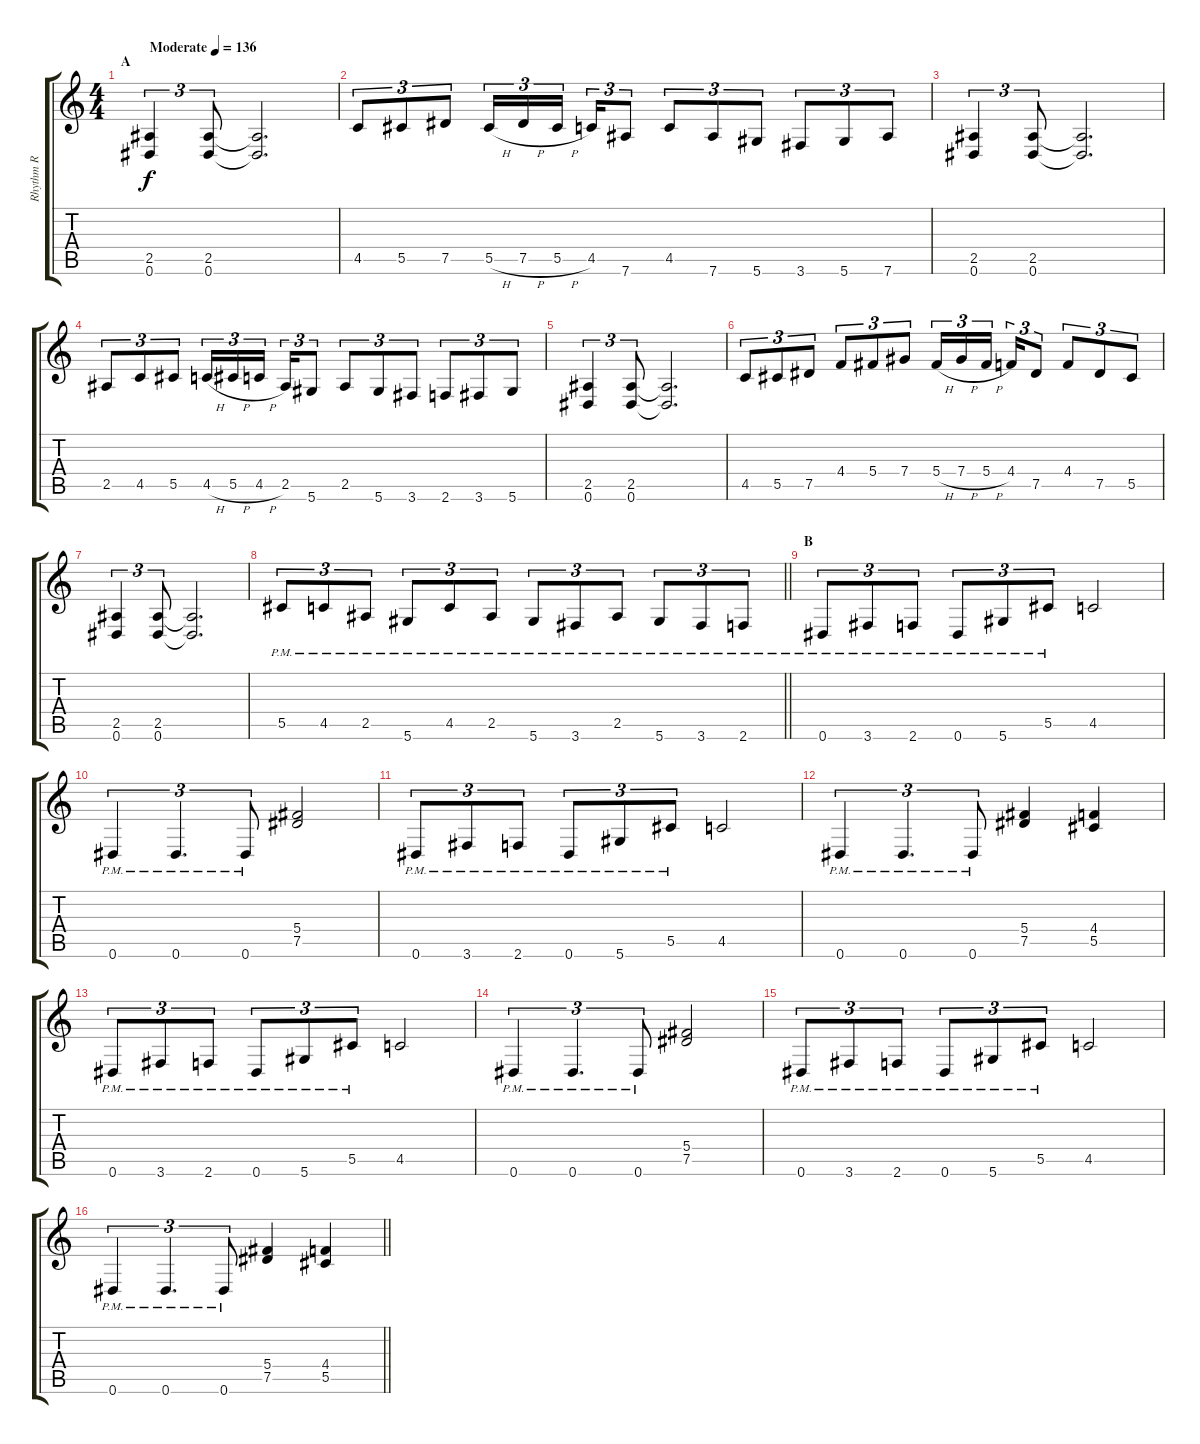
\track ("Rhythm R" "Rhythm R") {instrument overdrivenguitar}
\staff {score tabs}
\tuning (Eb4 Bb3 Gb3 Db3 Ab2 Eb2) {hide}
\ts (4 4)
\section ("" "A")
\tempo (136 "Moderate")
\clef g2
\ks c
(2.5 0.6).4{tu (3 2) dy f instrument overdrivenguitar} (2.5 0.6).8{tu (3 2)} (2.5{t} 0.6{t}).2{d} |
4.5.8{tu (3 2)} 5.5.8{tu (3 2)} 7.5.8{tu (3 2)} 5.5{h}.16{tu (3 2)} 7.5{h}.16{tu (3 2)} 5.5{h}.16{tu (3 2) beam splitsecondary} 4.5.16{tu (3 2)} 7.6.8{tu (3 2)} 4.5.8{tu (3 2)} 7.6.8{tu (3 2)} 5.6.8{tu (3 2)} 3.6.8{tu (3 2)} 5.6.8{tu (3 2)} 7.6.8{tu (3 2)} |
(2.5 0.6).4{tu (3 2)} (2.5 0.6).8{tu (3 2)} (2.5{t} 0.6{t}).2{d} |
2.5.8{tu (3 2)} 4.5.8{tu (3 2)} 5.5.8{tu (3 2)} 4.5{h}.16{tu (3 2)} 5.5{h}.16{tu (3 2)} 4.5{h}.16{tu (3 2) beam splitsecondary} 2.5.16{tu (3 2)} 5.6.8{tu (3 2)} 2.5.8{tu (3 2)} 5.6.8{tu (3 2)} 3.6.8{tu (3 2)} 2.6.8{tu (3 2)} 3.6.8{tu (3 2)} 5.6.8{tu (3 2)} |
(2.5 0.6).4{tu (3 2)} (2.5 0.6).8{tu (3 2)} (2.5{t} 0.6{t}).2{d} |
4.5.8{tu (3 2)} 5.5.8{tu (3 2)} 7.5.8{tu (3 2)} 4.4.8{tu (3 2)} 5.4.8{tu (3 2)} 7.4.8{tu (3 2)} 5.4{h}.16{tu (3 2)} 7.4{h}.16{tu (3 2)} 5.4{h}.16{tu (3 2) beam splitsecondary} 4.4.16{tu (3 2)} 7.5.8{tu (3 2)} 4.4.8{tu (3 2)} 7.5.8{tu (3 2)} 5.5.8{tu (3 2)} |
(2.5 0.6).4{tu (3 2)} (2.5 0.6).8{tu (3 2)} (2.5{t} 0.6{t}).2{d} |
\barLineRight lightlight
5.5{pm}.8{tu (3 2)} 4.5{pm}.8{tu (3 2)} 2.5{pm}.8{tu (3 2)} 5.6{pm}.8{tu (3 2)} 4.5{pm}.8{tu (3 2)} 2.5{pm}.8{tu (3 2)} 5.6{pm}.8{tu (3 2)} 3.6{pm}.8{tu (3 2)} 2.5{pm}.8{tu (3 2)} 5.6{pm}.8{tu (3 2)} 3.6{pm}.8{tu (3 2)} 2.6{pm}.8{tu (3 2)} |
\section ("" "B")
0.6{pm}.8{tu (3 2)} 3.6{pm}.8{tu (3 2)} 2.6{pm}.8{tu (3 2)} 0.6{pm}.8{tu (3 2)} 5.6{pm}.8{tu (3 2)} 5.5{pm}.8{tu (3 2)} 4.5.2 |
0.6{pm}.4{tu (3 2)} 0.6{pm}.4{d tu (3 2)} 0.6{pm}.8{tu (3 2)} (5.4 7.5).2 |
0.6{pm}.8{tu (3 2)} 3.6{pm}.8{tu (3 2)} 2.6{pm}.8{tu (3 2)} 0.6{pm}.8{tu (3 2)} 5.6{pm}.8{tu (3 2)} 5.5{pm}.8{tu (3 2)} 4.5.2 |
0.6{pm}.4{tu (3 2)} 0.6{pm}.4{d tu (3 2)} 0.6{pm}.8{tu (3 2)} (5.4 7.5).4 (4.4 5.5).4 |
0.6{pm}.8{tu (3 2)} 3.6{pm}.8{tu (3 2)} 2.6{pm}.8{tu (3 2)} 0.6{pm}.8{tu (3 2)} 5.6{pm}.8{tu (3 2)} 5.5{pm}.8{tu (3 2)} 4.5.2 |
0.6{pm}.4{tu (3 2)} 0.6{pm}.4{d tu (3 2)} 0.6{pm}.8{tu (3 2)} (5.4 7.5).2 |
0.6{pm}.8{tu (3 2)} 3.6{pm}.8{tu (3 2)} 2.6{pm}.8{tu (3 2)} 0.6{pm}.8{tu (3 2)} 5.6{pm}.8{tu (3 2)} 5.5{pm}.8{tu (3 2)} 4.5.2 |
\barLineRight lightlight
0.6{pm}.4{tu (3 2)} 0.6{pm}.4{d tu (3 2)} 0.6{pm}.8{tu (3 2)} (5.4 7.5).4 (4.4 5.5).4
